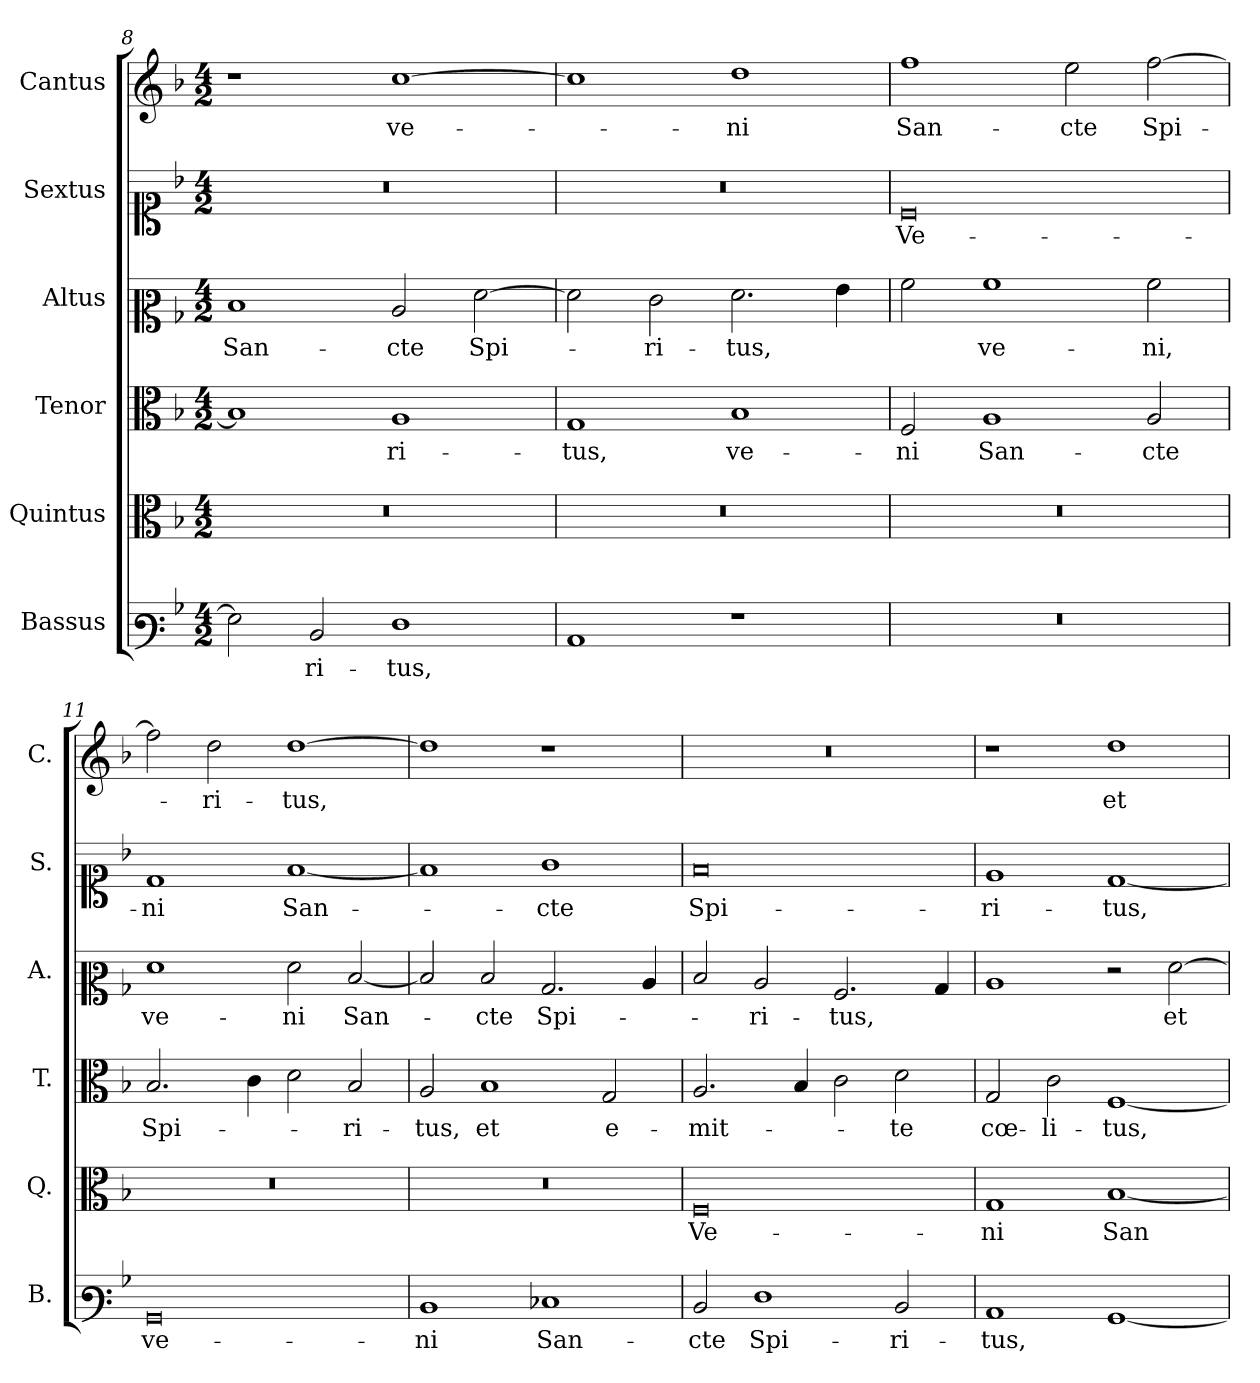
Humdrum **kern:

**kern	**text	**kern	**text	**kern	**text	**kern	**text	**kern	**text	**kern	**text
*part6	*part6	*part5	*part5	*part4	*part4	*part3	*part3	*part2	*part2	*part1	*part1
*staff6	*staff6	*staff5	*staff5	*staff4	*staff4	*staff3	*staff3	*staff2	*staff2	*staff1	*staff1
*I"Bassus	*	*I"Quintus	*	*I"Tenor	*	*I"Altus	*	*I"Sextus	*	*I"Cantus	*
*I'B.	*	*I'Q.	*	*I'T.	*	*I'A.	*	*I'S.	*	*I'C.	*
*clefF3	*	*clefC3	*	*clefC3	*	*clefC2	*	*clefC1	*	*clefG2	*
*k[b-]	*	*k[b-]	*	*k[b-]	*	*k[b-]	*	*k[b-]	*	*k[b-]	*
*M4/2	*	*M4/2	*	*M4/2	*	*M4/2	*	*M4/2	*	*M4/2	*
=8	=8	=8	=8	=8	=8	=8	=8	=8	=8	=8	=8
!	!	!LO:N:vis=1	!	!	!	!	!	!LO:N:vis=1	!	!	!
2G\]	.	0r	.	1B-]	.	1d	San-	0r	.	1r	.
2D/	-ri-	.	.	.	.	.	.	.	.	.	.
1F	-tus,	.	.	1A	-ri-	2c/	-cte	.	.	[1cc	ve-
.	.	.	.	.	.	[2f\	Spi-	.	.	.	.
=9	=9	=9	=9	=9	=9	=9	=9	=9	=9	=9	=9
!	!	!LO:N:vis=1	!	!	!	!	!	!LO:N:vis=1	!	!	!
1C	.	0r	.	1G	-tus,	2f\]	.	0r	.	1cc]	.
.	.	.	.	.	.	2e\	-ri-	.	.	.	.
1r	.	.	.	1B-	ve-	2.f\	-tus,	.	.	1dd	-ni
.	.	.	.	.	.	4g\	.	.	.	.	.
=10	=10	=10	=10	=10	=10	=10	=10	=10	=10	=10	=10
!LO:N:vis=1	!	!LO:N:vis=1	!	!	!	!	!	!	!	!	!
0r	.	0r	.	2F/	-ni	2a\	.	0c	Ve-	1ff	San-
.	.	.	.	1A	San-	1a	ve-	.	.	.	.
.	.	.	.	.	.	.	.	.	.	2ee\	-cte
.	.	.	.	2A/	-cte	2a\	-ni,	.	.	[2ff\	Spi-
=11	=11	=11	=11	=11	=11	=11	=11	=11	=11	=11	=11
!	!	!LO:N:vis=1	!	!	!	!	!	!	!	!	!
0BB-	ve-	0r	.	2.B-/	Spi-	1f	ve-	1d	-ni	2ff\]	.
.	.	.	.	.	.	.	.	.	.	2dd\	-ri-
.	.	.	.	4c\	.	.	.	.	.	.	.
.	.	.	.	2d\	.	2f\	-ni	[1f	San-	[1dd	-tus,
.	.	.	.	2B-/	-ri-	[2d/	San-	.	.	.	.
=12	=12	=12	=12	=12	=12	=12	=12	=12	=12	=12	=12
!	!	!LO:N:vis=1	!	!	!	!	!	!	!	!	!
1D	-ni	0r	.	2A/	-tus,	2d/]	.	1f]	.	1dd]	.
.	.	.	.	1B-	et	2d/	-cte	.	.	.	.
1E-X	San-	.	.	.	.	2.B-/	Spi-	1g	-cte	1r	.
.	.	.	.	2G/	e-	.	.	.	.	.	.
.	.	.	.	.	.	4c/	.	.	.	.	.
=13	=13	=13	=13	=13	=13	=13	=13	=13	=13	=13	=13
!	!	!	!	!	!	!	!	!	!	!LO:N:vis=1	!
2D/	-cte	0F	Ve-	2.A/	-mit-	2d/	.	0f	Spi-	0r	.
1F	Spi-	.	.	.	.	2c/	-ri-	.	.	.	.
.	.	.	.	4B-/	.	.	.	.	.	.	.
.	.	.	.	2c\	.	2.A/	-tus,	.	.	.	.
2D/	-ri-	.	.	2d\	-te	.	.	.	.	.	.
.	.	.	.	.	.	4B-/	.	.	.	.	.
=14	=14	=14	=14	=14	=14	=14	=14	=14	=14	=14	=14
1C	-tus,	1G	-ni	2G/	cœ-	1c	.	1e	-ri-	1r	.
.	.	.	.	2c\	-li-	.	.	.	.	.	.
[1BB-	.	[1B-	San-	[1F	-tus,	2r	.	[1d	-tus,	1dd	et
.	.	.	.	.	.	[2f\	et	.	.	.	.
=	=	=	=	=	=	=	=	=	=	=	=
*-	*-	*-	*-	*-	*-	*-	*-	*-	*-	*-	*-
